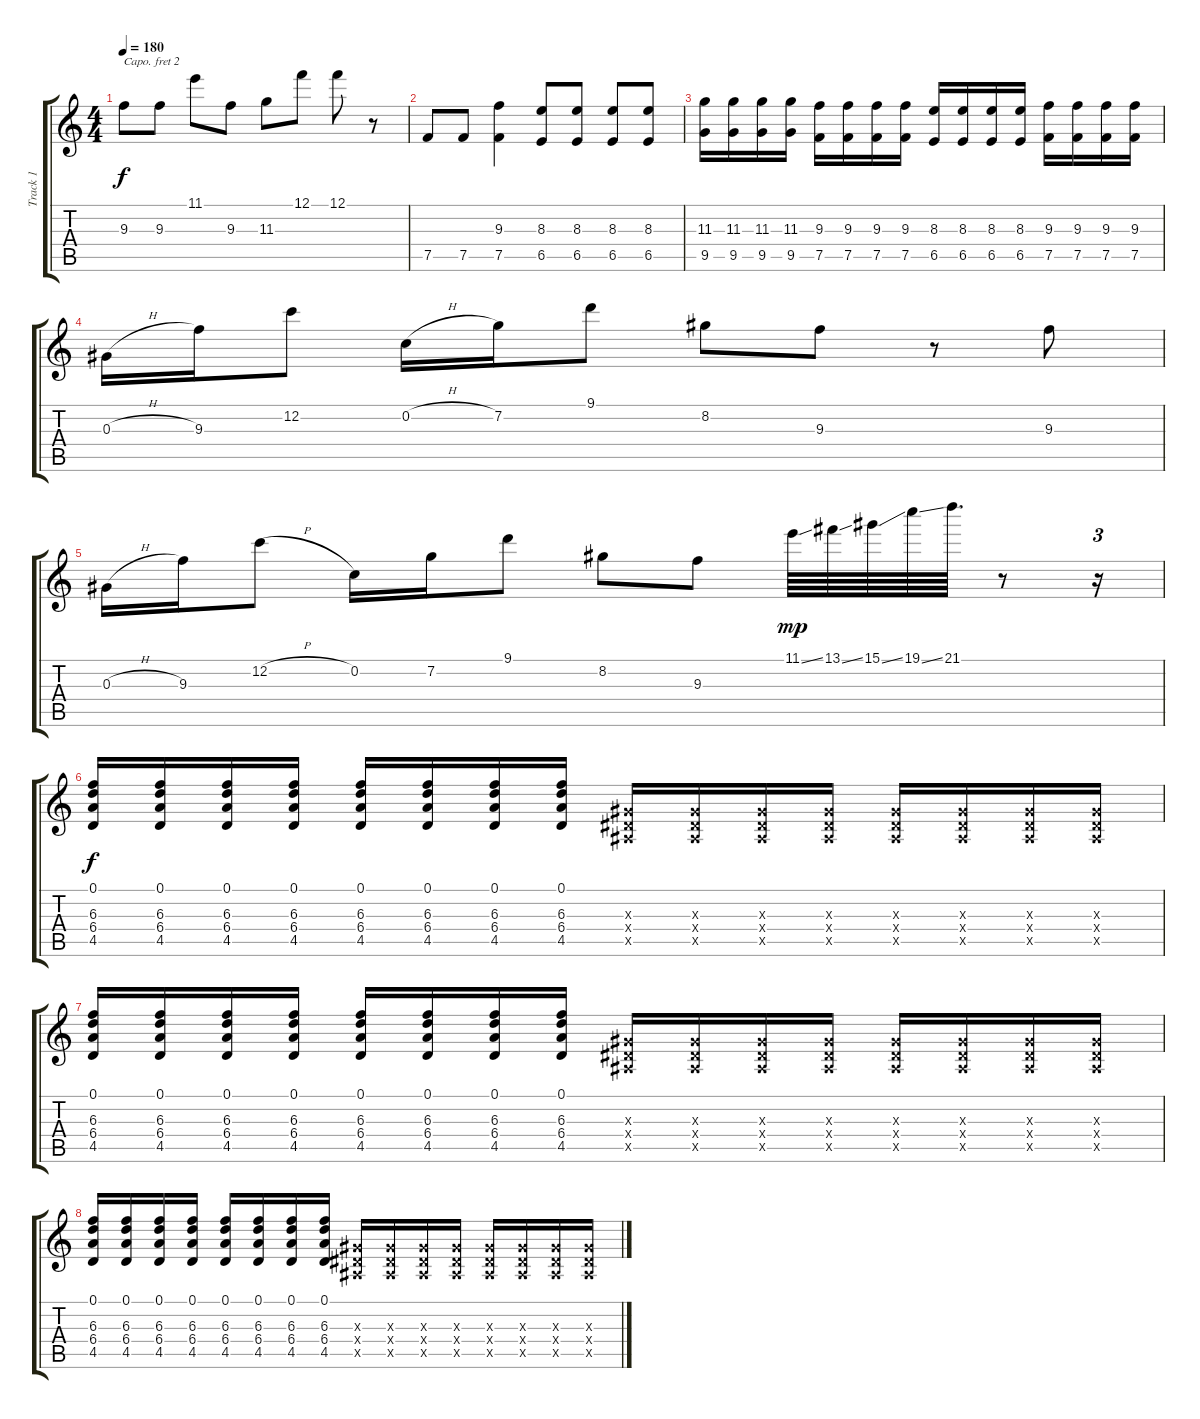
\track ("Track 1" "Track 1") {instrument acousticguitarsteel}
\staff {score tabs}
\capo 2
\tuning (Eb4 Bb3 Gb3 Db3 Ab2 Eb2) {hide}
\ts (4 4)
\tempo 180
\clef g2
\ks c
9.3.8{dy f} 9.3.8 11.1.8 9.3.8 11.3.8 12.1.8 12.1.8 r.8 |
7.5.8 7.5.8 (9.3 7.5).4 (8.3 6.5).8 (8.3 6.5).8 (8.3 6.5).8 (8.3 6.5).8 |
(11.3 9.5).16 (11.3 9.5).16 (11.3 9.5).16 (11.3 9.5).16 (9.3 7.5).16 (9.3 7.5).16 (9.3 7.5).16 (9.3 7.5).16 (8.3 6.5).16 (8.3 6.5).16 (8.3 6.5).16 (8.3 6.5).16 (9.3 7.5).16 (9.3 7.5).16 (9.3 7.5).16 (9.3 7.5).16 |
0.3{h}.16 9.3.16 12.2.8 0.2{h}.16 7.2.16 9.1.8 8.2.8 9.3.8 r.8 9.3.8 |
0.3{h}.16 9.3.16 12.2{h}.8 0.2.16 7.2.16 9.1.8 8.2.8 9.3.8 11.1{ss}.64{dy mp} 13.1{ss}.64 15.1{ss}.64 19.1{ss}.64 21.1.64{d} r.8 r.16{tu (3 2)} |
(0.1 6.3 6.4 4.5).16{dy f} (0.1 6.3 6.4 4.5).16 (0.1 6.3 6.4 4.5).16 (0.1 6.3 6.4 4.5).16 (0.1 6.3 6.4 4.5).16 (0.1 6.3 6.4 4.5).16 (0.1 6.3 6.4 4.5).16 (0.1 6.3 6.4 4.5).16 (0.3{x} 0.4{x} 0.5{x}).16 (0.3{x} 0.4{x} 0.5{x}).16 (0.3{x} 0.4{x} 0.5{x}).16 (0.3{x} 0.4{x} 0.5{x}).16 (0.3{x} 0.4{x} 0.5{x}).16 (0.3{x} 0.4{x} 0.5{x}).16 (0.3{x} 0.4{x} 0.5{x}).16 (0.3{x} 0.4{x} 0.5{x}).16 |
(0.1 6.3 6.4 4.5).16 (0.1 6.3 6.4 4.5).16 (0.1 6.3 6.4 4.5).16 (0.1 6.3 6.4 4.5).16 (0.1 6.3 6.4 4.5).16 (0.1 6.3 6.4 4.5).16 (0.1 6.3 6.4 4.5).16 (0.1 6.3 6.4 4.5).16 (0.3{x} 0.4{x} 0.5{x}).16 (0.3{x} 0.4{x} 0.5{x}).16 (0.3{x} 0.4{x} 0.5{x}).16 (0.3{x} 0.4{x} 0.5{x}).16 (0.3{x} 0.4{x} 0.5{x}).16 (0.3{x} 0.4{x} 0.5{x}).16 (0.3{x} 0.4{x} 0.5{x}).16 (0.3{x} 0.4{x} 0.5{x}).16 |
(0.1 6.3 6.4 4.5).16 (0.1 6.3 6.4 4.5).16 (0.1 6.3 6.4 4.5).16 (0.1 6.3 6.4 4.5).16 (0.1 6.3 6.4 4.5).16 (0.1 6.3 6.4 4.5).16 (0.1 6.3 6.4 4.5).16 (0.1 6.3 6.4 4.5).16 (0.3{x} 0.4{x} 0.5{x}).16 (0.3{x} 0.4{x} 0.5{x}).16 (0.3{x} 0.4{x} 0.5{x}).16 (0.3{x} 0.4{x} 0.5{x}).16 (0.3{x} 0.4{x} 0.5{x}).16 (0.3{x} 0.4{x} 0.5{x}).16 (0.3{x} 0.4{x} 0.5{x}).16 (0.3{x} 0.4{x} 0.5{x}).16
